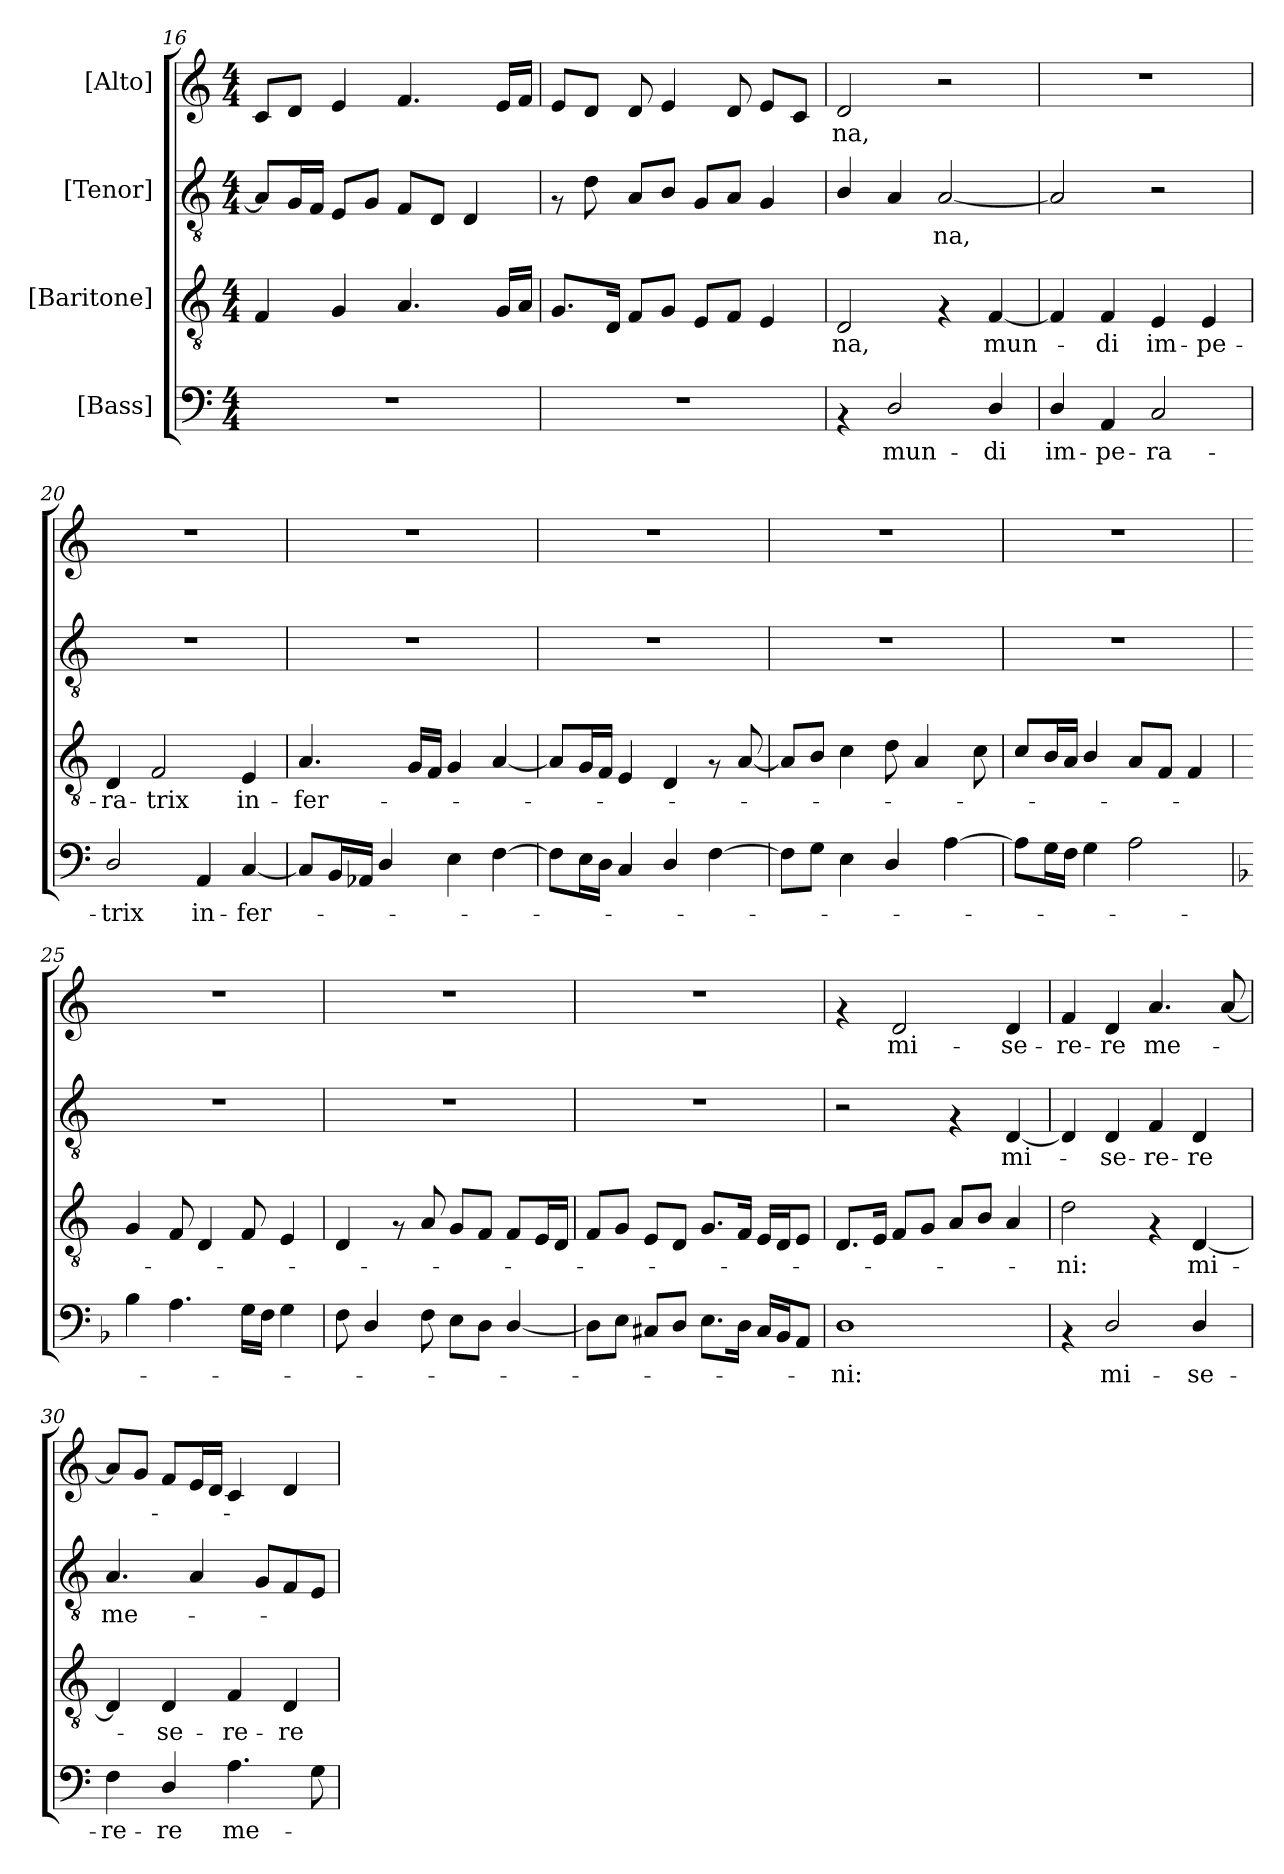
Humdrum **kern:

**kern	**text	**kern	**text	**kern	**text	**kern	**text
*part4	*part4	*part3	*part3	*part2	*part2	*part1	*part1
*staff4	*staff4	*staff3	*staff3	*staff2	*staff2	*staff1	*staff1
*I"[Bass]	*	*I"[Baritone]	*	*I"[Tenor]	*	*I"[Alto]	*
*clefF4	*	*clefGv2	*	*clefGv2	*	*clefG2	*
*k[]	*	*k[]	*	*k[]	*	*k[]	*
*C:	*	*C:	*	*C:	*	*C:	*
*M4/4	*	*M4/4	*	*M4/4	*	*M4/4	*
=16	=16	=16	=16	=16	=16	=16	=16
1r	.	4F/	.	8A/L]	.	8c/L	.
.	.	.	.	16G/L	.	8d/J	.
.	.	.	.	16F/JJ	.	.	.
.	.	4G/	.	8E/L	.	4e/	.
.	.	.	.	8G/J	.	.	.
.	.	4.A/	.	8F/L	.	4.f/	.
.	.	.	.	8D/J	.	.	.
.	.	.	.	4D/	.	.	.
.	.	16G/LL	.	.	.	16e/LL	.
.	.	16A/JJ	.	.	.	16f/JJ	.
=17	=17	=17	=17	=17	=17	=17	=17
1r	.	8.G/L	.	8rF	.	8e/L	.
.	.	.	.	8d\	.	8d/J	.
.	.	16D/Jk	.	.	.	.	.
.	.	8F/L	.	8A/L	.	8d/	.
.	.	8G/J	.	8B/J	.	4e/	.
.	.	8E/L	.	8G/L	.	.	.
.	.	8F/J	.	8A/J	.	8d/	.
.	.	4E/	.	4G/	.	8e/L	.
.	.	.	.	.	.	8c/J	.
!!LO:PB:g=z
=18	=18	=18	=18	=18	=18	=18	=18
!	!	!	!LO:LY:b	!	!	!	!LO:LY:b
4rAA	.	2D/	-na,	4B/	.	2d/	-na,
!	!LO:LY:b	!	!	!	!	!	!
2D/	mun-	.	.	4A/	.	.	.
!	!	!	!	!	!LO:LY:b	!	!
.	.	4rF	.	[<2A/	-na,	2r	.
!	!LO:LY:b	!	!LO:LY:b	!	!	!	!
4D/	-di	[<4F/	mun-	.	.	.	.
=19	=19	=19	=19	=19	=19	=19	=19
!	!LO:LY:b	!	!	!	!	!	!
4D/	im-	4F/]	.	2A/]	.	1r	.
!	!LO:LY:b	!	!LO:LY:b	!	!	!	!
4AA/	-pe-	4F/	-di	.	.	.	.
!	!LO:LY:b	!	!LO:LY:b	!	!	!	!
2C/	-ra-	4E/	im-	2r	.	.	.
!	!	!	!LO:LY:b	!	!	!	!
.	.	4E/	-pe-	.	.	.	.
=20	=20	=20	=20	=20	=20	=20	=20
!	!LO:LY:b	!	!LO:LY:b	!	!	!	!
2D/	-trix	4D/	-ra-	1r	.	1r	.
!	!	!	!LO:LY:b	!	!	!	!
.	.	2F/	-trix	.	.	.	.
!	!LO:LY:b	!	!	!	!	!	!
4AA/	in-	.	.	.	.	.	.
!	!LO:LY:b	!	!LO:LY:b	!	!	!	!
[<4C/	-fer-	4E/	in-	.	.	.	.
=21	=21	=21	=21	=21	=21	=21	=21
!	!	!	!LO:LY:b	!	!	!	!
8C/L]	.	4.A/	-fer-	1r	.	1r	.
16BB/L	.	.	.	.	.	.	.
16AA-X/JJ	.	.	.	.	.	.	.
4D/	.	.	.	.	.	.	.
.	.	16G/LL	.	.	.	.	.
.	.	16F/JJ	.	.	.	.	.
4E\	.	4G/	.	.	.	.	.
[>4F\	.	[<4A/	.	.	.	.	.
=22	=22	=22	=22	=22	=22	=22	=22
8F\L]	.	8A/L]	.	1r	.	1r	.
16E\L	.	16G/L	.	.	.	.	.
16D\JJ	.	16F/JJ	.	.	.	.	.
4C/	.	4E/	.	.	.	.	.
4D/	.	4D/	.	.	.	.	.
[>4F\	.	8rF	.	.	.	.	.
.	.	[<8A/	.	.	.	.	.
=23	=23	=23	=23	=23	=23	=23	=23
8F\L]	.	8A/L]	.	1r	.	1r	.
8G\J	.	8B/J	.	.	.	.	.
4E\	.	4c\	.	.	.	.	.
4D/	.	8d\	.	.	.	.	.
.	.	4A/	.	.	.	.	.
[<4A\	.	.	.	.	.	.	.
.	.	8c\	.	.	.	.	.
!!LO:LB:g=z
=24	=24	=24	=24	=24	=24	=24	=24
8A\L]	.	8c/L	.	1r	.	1r	.
16G\L	.	16B/L	.	.	.	.	.
16F\JJ	.	16A/JJ	.	.	.	.	.
4G\	.	4B/	.	.	.	.	.
2A\	.	8A/L	.	.	.	.	.
.	.	8F/J	.	.	.	.	.
.	.	4F/	.	.	.	.	.
=25	=25	=25	=25	=25	=25	=25	=25
*k[b-]	*	*	*	*	*	*	*
*F:	*	*	*	*	*	*	*
4B-\	.	4G/	.	1r	.	1r	.
4.A\	.	8F/	.	.	.	.	.
.	.	4D/	.	.	.	.	.
16G\LL	.	8F/	.	.	.	.	.
16F\JJ	.	.	.	.	.	.	.
4G\	.	4E/	.	.	.	.	.
=26	=26	=26	=26	=26	=26	=26	=26
8F\	.	4D/	.	1r	.	1r	.
4D/	.	.	.	.	.	.	.
.	.	8rF	.	.	.	.	.
8F\	.	8A/	.	.	.	.	.
8E\L	.	8G/L	.	.	.	.	.
8D\J	.	8F/J	.	.	.	.	.
[<4D/	.	8F/L	.	.	.	.	.
.	.	16E/L	.	.	.	.	.
.	.	16D/JJ	.	.	.	.	.
=27	=27	=27	=27	=27	=27	=27	=27
8D\L]	.	8F/L	.	1r	.	1r	.
8E\J	.	8G/J	.	.	.	.	.
8C#X/L	.	8E/L	.	.	.	.	.
8D/J	.	8D/J	.	.	.	.	.
8.E\L	.	8.G/L	.	.	.	.	.
16D\Jk	.	16F/Jk	.	.	.	.	.
16C#/LL	.	16E/LL	.	.	.	.	.
16BB-/J	.	16D/J	.	.	.	.	.
8AA/J	.	8E/J	.	.	.	.	.
=28	=28	=28	=28	=28	=28	=28	=28
!	!LO:LY:b	!	!	!	!	!	!
1D	-ni:	8.D/L	.	2r	.	4rf	.
.	.	16E/Jk	.	.	.	.	.
!	!	!	!	!	!	!	!LO:LY:b
.	.	8F/L	.	.	.	2d/	mi-
.	.	8G/J	.	.	.	.	.
.	.	8A/L	.	4rF	.	.	.
.	.	8B/J	.	.	.	.	.
!	!	!	!	!	!LO:LY:b	!	!LO:LY:b
.	.	4A/	.	[<4D/	mi-	4d/	-se-
!!LO:PB:g=z
=29	=29	=29	=29	=29	=29	=29	=29
*k[]	*	*	*	*	*	*	*
*C:	*	*	*	*	*	*	*
!	!	!	!LO:LY:b	!	!	!	!LO:LY:b
4rAA	.	2d\	-ni:	4D/]	.	4f/	-re-
!	!LO:LY:b	!	!	!	!LO:LY:b	!	!LO:LY:b
2D/	mi-	.	.	4D/	-se-	4d/	-re
!	!	!	!	!	!LO:LY:b	!	!LO:LY:b
.	.	4rF	.	4F/	-re-	4.a/	me-
!	!LO:LY:b	!	!LO:LY:b	!	!LO:LY:b	!	!
4D/	-se-	[<4D/	mi-	4D/	-re	.	.
.	.	.	.	.	.	[<8a/	.
=30	=30	=30	=30	=30	=30	=30	=30
!	!LO:LY:b	!	!	!	!LO:LY:b	!	!
4F\	-re-	4D/]	.	4.A/	me-	8a/L]	.
.	.	.	.	.	.	8g/J	.
!	!LO:LY:b	!	!LO:LY:b	!	!	!	!
4D/	-re	4D/	-se-	.	.	8f/L	.
.	.	.	.	4A/	.	16e/L	.
.	.	.	.	.	.	16d/JJ	.
!	!LO:LY:b	!	!LO:LY:b	!	!	!	!
4.A\	me-	4F/	-re-	.	.	4c/	.
.	.	.	.	8G/L	.	.	.
!	!	!	!LO:LY:b	!	!	!	!
.	.	4D/	-re	8F/	.	4d/	.
8G\	.	.	.	8E/J	.	.	.
=	=	=	=	=	=	=	=
*-	*-	*-	*-	*-	*-	*-	*-
